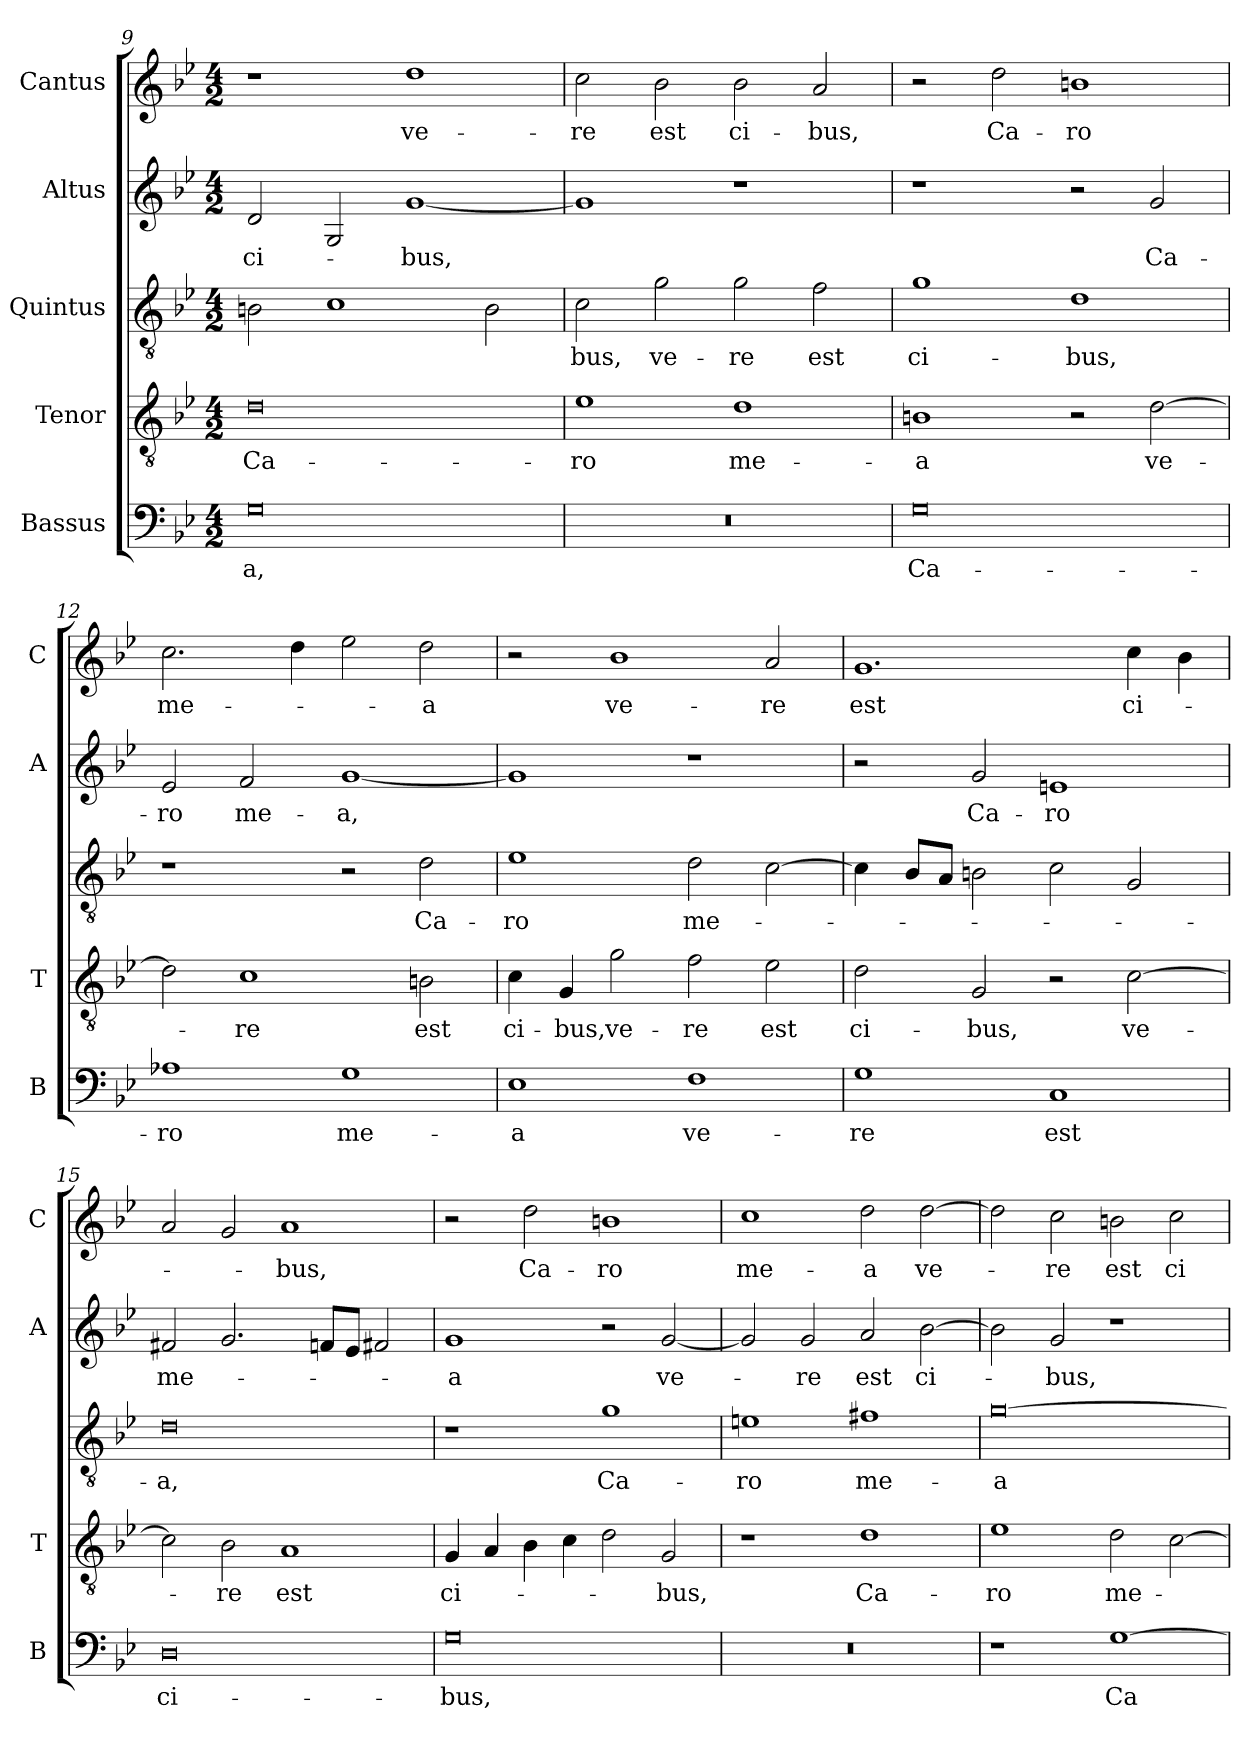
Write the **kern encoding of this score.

**kern	**text	**kern	**text	**kern	**text	**kern	**text	**kern	**text
*part5	*part5	*part4	*part4	*part3	*part3	*part2	*part2	*part1	*part1
*staff5	*staff5	*staff4	*staff4	*staff3	*staff3	*staff2	*staff2	*staff1	*staff1
*I"Bassus	*	*I"Tenor	*	*I"Quintus	*	*I"Altus	*	*I"Cantus	*
*I'B	*	*I'T	*	*	*	*I'A	*	*I'C	*
*clefF4	*	*clefGv2	*	*clefGv2	*	*clefG2	*	*clefG2	*
*k[b-e-]	*	*k[b-e-]	*	*k[b-e-]	*	*k[b-e-]	*	*k[b-e-]	*
*B-:	*	*B-:	*	*B-:	*	*B-:	*	*B-:	*
*M4/2	*	*M4/2	*	*M4/2	*	*M4/2	*	*M4/2	*
=9	=9	=9	=9	=9	=9	=9	=9	=9	=9
!	!LO:LY:b	!	!LO:LY:b	!	!	!	!LO:LY:b	!	!
0G	-a,	0d	Ca-	2Bn\	.	2d/	ci-	1r	.
.	.	.	.	1c	.	2G/	.	.	.
!	!	!	!	!	!	!	!LO:LY:b	!	!LO:LY:b
.	.	.	.	.	.	[1g	-bus,	1dd	ve-
.	.	.	.	2B\	.	.	.	.	.
!!LO:PB:g=z
=10	=10	=10	=10	=10	=10	=10	=10	=10	=10
!	!	!	!LO:LY:b	!	!LO:LY:b	!	!	!	!LO:LY:b
0r	.	1e-	-ro	2c\	-bus,	1g]	.	2cc\	-re
!	!	!	!	!	!LO:LY:b	!	!	!	!LO:LY:b
.	.	.	.	2g\	ve-	.	.	2b-\	est
!	!	!	!LO:LY:b	!	!LO:LY:b	!	!	!	!LO:LY:b
.	.	1d	me-	2g\	-re	1r	.	2b-\	ci-
!	!	!	!	!	!LO:LY:b	!	!	!	!LO:LY:b
.	.	.	.	2f\	est	.	.	2a/	-bus,
=11	=11	=11	=11	=11	=11	=11	=11	=11	=11
!	!LO:LY:b	!	!LO:LY:b	!	!LO:LY:b	!	!	!	!
0G	Ca-	1Bn	-a	1g	ci-	1r	.	2r	.
!	!	!	!	!	!	!	!	!	!LO:LY:b
.	.	.	.	.	.	.	.	2dd\	Ca-
!	!	!	!	!	!LO:LY:b	!	!	!	!LO:LY:b
.	.	2r	.	1d	-bus,	2r	.	1bn	-ro
!	!	!	!LO:LY:b	!	!	!	!LO:LY:b	!	!
.	.	[2d\	ve-	.	.	2g/	Ca-	.	.
=12	=12	=12	=12	=12	=12	=12	=12	=12	=12
!	!LO:LY:b	!	!	!	!	!	!LO:LY:b	!	!LO:LY:b
1A-X	-ro	2d\]	.	1r	.	2e-/	-ro	2.cc\	me-
!	!	!	!LO:LY:b	!	!	!	!LO:LY:b	!	!
.	.	1c	-re	.	.	2f/	me-	.	.
.	.	.	.	.	.	.	.	4dd\	.
!	!LO:LY:b	!	!	!	!	!	!LO:LY:b	!	!
1G	me-	.	.	2r	.	[1g	-a,	2ee-\	.
!	!	!	!LO:LY:b	!	!LO:LY:b	!	!	!	!LO:LY:b
.	.	2Bn\	est	2d\	Ca-	.	.	2dd\	-a
=13	=13	=13	=13	=13	=13	=13	=13	=13	=13
!	!LO:LY:b	!	!LO:LY:b	!	!LO:LY:b	!	!	!	!
1E-	-a	4c\	ci-	1e-	-ro	1g]	.	2r	.
!	!	!	!LO:LY:b	!	!	!	!	!	!
.	.	4G/	-bus,	.	.	.	.	.	.
!	!	!	!LO:LY:b	!	!	!	!	!	!LO:LY:b
.	.	2g\	ve-	.	.	.	.	1b-	ve-
!	!LO:LY:b	!	!LO:LY:b	!	!LO:LY:b	!	!	!	!
1F	ve-	2f\	-re	2d\	me-	1r	.	.	.
!	!	!	!LO:LY:b	!	!	!	!	!	!LO:LY:b
.	.	2e-\	est	[2c\	.	.	.	2a/	-re
=14	=14	=14	=14	=14	=14	=14	=14	=14	=14
!	!LO:LY:b	!	!LO:LY:b	!	!	!	!	!	!LO:LY:b
1G	-re	2d\	ci-	4c\]	.	2r	.	1.g	est
.	.	.	.	8B-/L	.	.	.	.	.
.	.	.	.	8A/J	.	.	.	.	.
!	!	!	!LO:LY:b	!	!	!	!LO:LY:b	!	!
.	.	2G/	-bus,	2Bn\	.	2g/	Ca-	.	.
!	!LO:LY:b	!	!	!	!	!	!LO:LY:b	!	!
1C	est	2r	.	2c\	.	1en	-ro	.	.
!	!	!	!LO:LY:b	!	!	!	!	!	!LO:LY:b
.	.	[2c\	ve-	2G/	.	.	.	4cc\	ci-
.	.	.	.	.	.	.	.	4b-\	.
!!LO:LB:g=z
=15	=15	=15	=15	=15	=15	=15	=15	=15	=15
!	!LO:LY:b	!	!	!	!LO:LY:b	!	!LO:LY:b	!	!
0D	ci-	2c\]	.	0d	-a,	2f#X/	me-	2a/	.
!	!	!	!LO:LY:b	!	!	!	!	!	!
.	.	2B-\	-re	.	.	2.g/	.	2g/	.
!	!	!	!LO:LY:b	!	!	!	!	!	!LO:LY:b
.	.	1A	est	.	.	.	.	1a	-bus,
.	.	.	.	.	.	8fn/L	.	.	.
.	.	.	.	.	.	8e-/J	.	.	.
.	.	.	.	.	.	2f#X/	.	.	.
=16	=16	=16	=16	=16	=16	=16	=16	=16	=16
!	!LO:LY:b	!	!LO:LY:b	!	!	!	!LO:LY:b	!	!
0G	-bus,	4G/	ci-	1r	.	1g	-a	2r	.
.	.	4A/	.	.	.	.	.	.	.
!	!	!	!	!	!	!	!	!	!LO:LY:b
.	.	4B-\	.	.	.	.	.	2dd\	Ca-
.	.	4c\	.	.	.	.	.	.	.
!	!	!	!	!	!LO:LY:b	!	!	!	!LO:LY:b
.	.	2d\	.	1g	Ca-	2r	.	1bn	-ro
!	!	!	!LO:LY:b	!	!	!	!LO:LY:b	!	!
.	.	2G/	-bus,	.	.	[2g/	ve-	.	.
=17	=17	=17	=17	=17	=17	=17	=17	=17	=17
!	!	!	!	!	!LO:LY:b	!	!	!	!LO:LY:b
0r	.	1r	.	1en	-ro	2g/]	.	1cc	me-
!	!	!	!	!	!	!	!LO:LY:b	!	!
.	.	.	.	.	.	2g/	-re	.	.
!	!	!	!LO:LY:b	!	!LO:LY:b	!	!LO:LY:b	!	!LO:LY:b
.	.	1d	Ca-	1f#X	me-	2a/	est	2dd\	-a
!	!	!	!	!	!	!	!LO:LY:b	!	!LO:LY:b
.	.	.	.	.	.	[2b-\	ci-	[2dd\	ve-
=18	=18	=18	=18	=18	=18	=18	=18	=18	=18
!	!	!	!LO:LY:b	!	!LO:LY:b	!	!	!	!
1r	.	1e-	-ro	[0g	-a	2b-\]	.	2dd\]	.
!	!	!	!	!	!	!	!LO:LY:b	!	!LO:LY:b
.	.	.	.	.	.	2g/	-bus,	2cc\	-re
!	!LO:LY:b	!	!LO:LY:b	!	!	!	!	!	!LO:LY:b
[1G	Ca-	2d\	me-	.	.	1r	.	2bn\	est
!	!	!	!	!	!	!	!	!	!LO:LY:b
.	.	[2c\	.	.	.	.	.	2cc\	ci-
=	=	=	=	=	=	=	=	=	=
*-	*-	*-	*-	*-	*-	*-	*-	*-	*-
